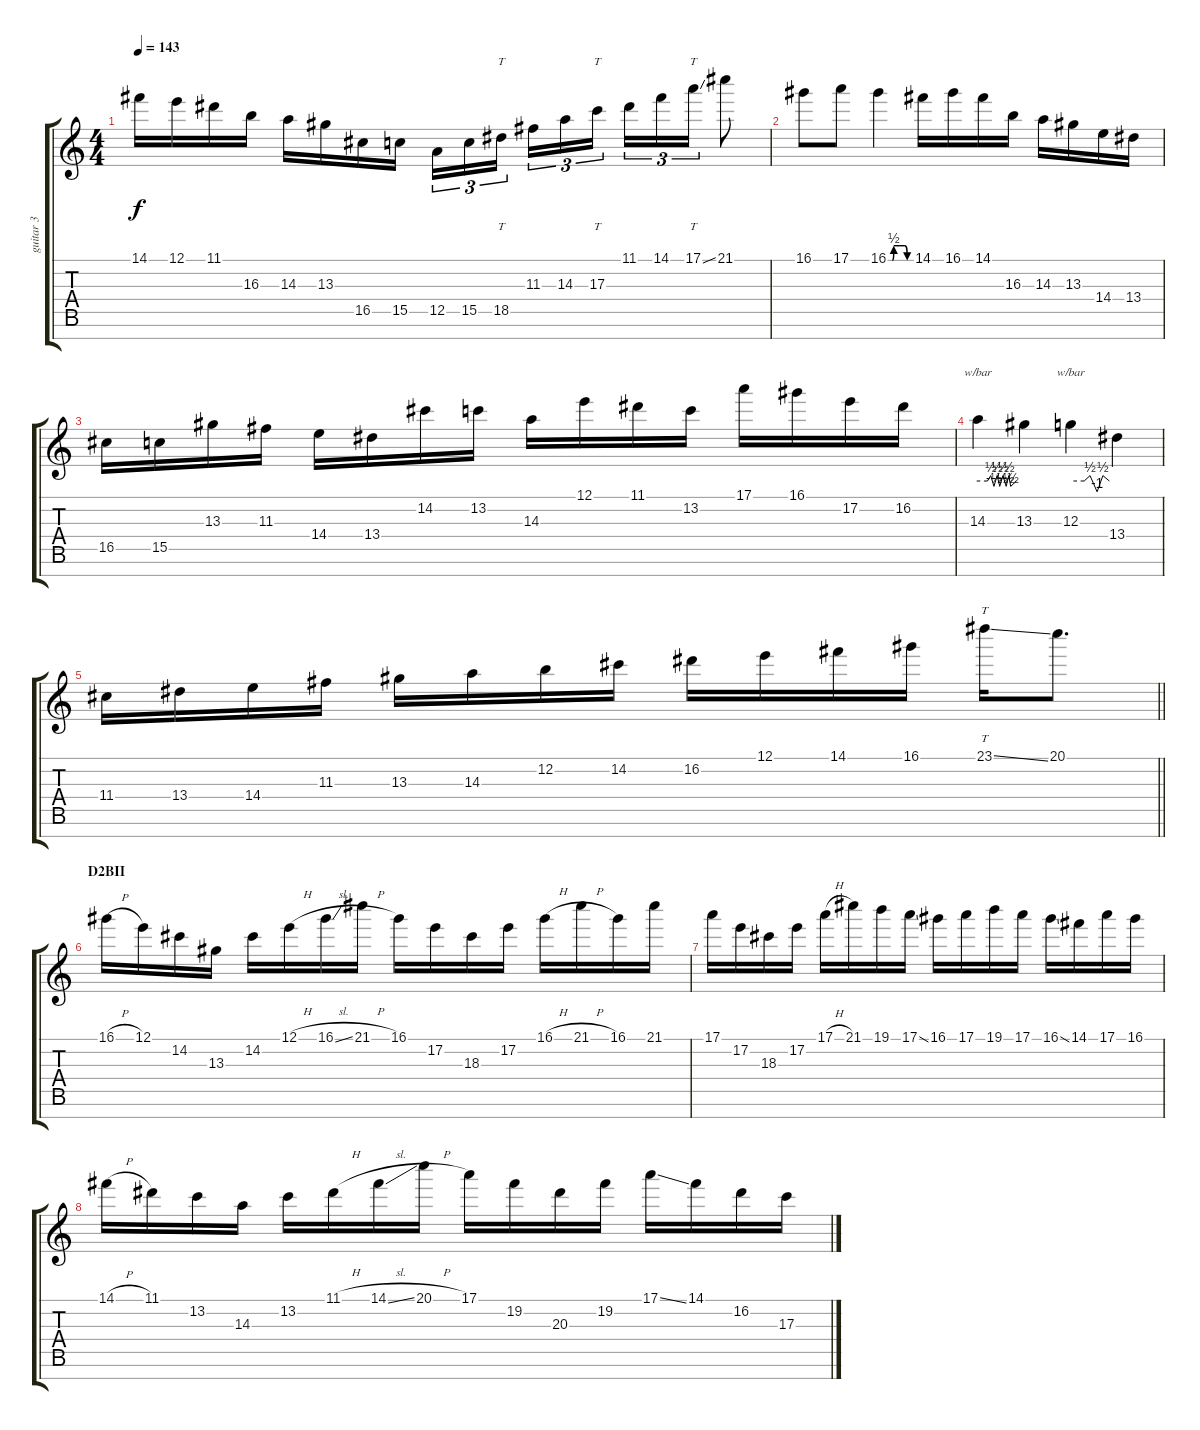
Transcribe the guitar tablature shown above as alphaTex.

\track ("guitar 3" "guitar 3") {instrument acousticguitarsteel}
\staff {score tabs}
\tuning (E4 B3 G3 D3 A2 E2 B1) {hide}
\ts (4 4)
\tempo 143
\clef g2
\ks c
14.1.16{dy f} 12.1.16 11.1.16 16.3.16 14.3.16 13.3.16 16.5.16 15.5.16 12.5.16{tu (3 2)} 15.5.16{tu (3 2)} 18.5.16{tt tu (3 2) beam splitsecondary} 11.3.16{tu (3 2)} 14.3.16{tu (3 2)} 17.3.16{tt tu (3 2)} 11.1.16{tu (3 2)} 14.1.16{tu (3 2)} 17.1{ss}.16{tt tu (3 2)} 21.1.8 |
16.1.8 17.1.8 16.1{be (custom 0 0 11 0 15 2 31 2 44 2 50 0 60 0)}.4 14.1.16 16.1.16 14.1.16 16.3.16 14.3.16 13.3.16 14.4.16 13.4.16 |
16.5.16 15.5.16 13.3.16 11.3.16 14.4.16 13.4.16 14.2.16 13.2.16 14.3.16 12.1.16 11.1.16 13.2.16 17.1.16 16.1.16 17.2.16 16.2.16 |
14.3.4{tbe (custom default 0 0 15 0 20 2 25 -2 30 2 34 -2 39 2 44 -2 48 2 51 -2 60 0)} 13.3.4 12.3.4{tbe (custom default 0 0 21 0 30 2 41 -4 50 2 60 0)} 13.4.4 |
\barLineRight lightlight
11.4.16 13.4.16 14.4.16 11.3.16 13.3.16 14.3.16 12.2.16 14.2.16 16.2.16 12.1.16 14.1.16 16.1.16 23.1{ss}.16{tt} 20.1.8{d} |
\section ("" "D2BII")
16.1{h}.16 12.1.16 14.2.16 13.3.16 14.2.16 12.1{h}.16 16.1{sl}.16 21.1{h}.16 16.1.16 17.2.16 18.3.16 17.2.16 16.1{h}.16 21.1{h}.16 16.1.16 21.1.16 |
17.1.16 17.2.16 18.3.16 17.2.16 17.1{h}.16 21.1.16 19.1.16 17.1{ss}.16 16.1.16 17.1.16 19.1.16 17.1.16 16.1{ss}.16 14.1.16 17.1.16 16.1.16 |
14.1{h}.16 11.1.16 13.2.16 14.3.16 13.2.16 11.1{h}.16 14.1{sl}.16 20.1{h}.16 17.1.16 19.2.16 20.3.16 19.2.16 17.1{ss}.16 14.1.16 16.2.16 17.3.16
